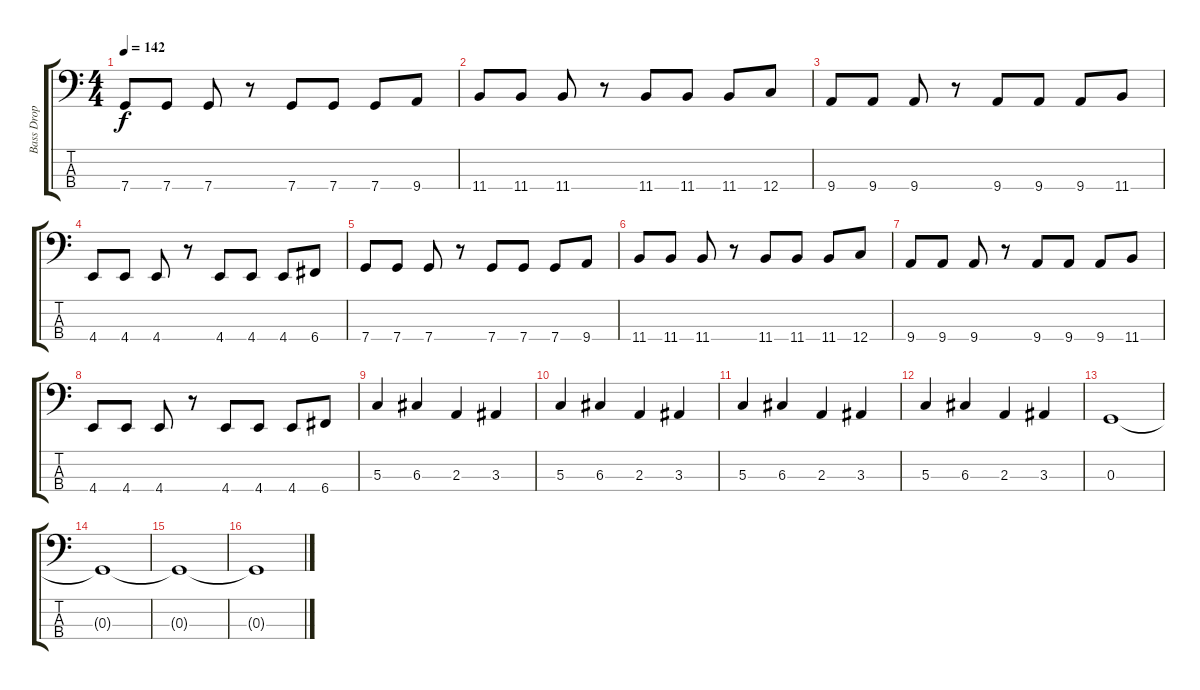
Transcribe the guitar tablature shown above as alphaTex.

\track ("Bass Drop C" "Bass Drop ") {instrument electricbasspick}
\staff {score tabs}
\tuning (F2 C2 G1 C1) {hide}
\ts (4 4)
\tempo 142
\clef f4
\ks c
7.4.8{dy f} 7.4.8 7.4.8 r.8 7.4.8 7.4.8 7.4.8 9.4.8 |
11.4.8 11.4.8 11.4.8 r.8 11.4.8 11.4.8 11.4.8 12.4.8 |
9.4.8 9.4.8 9.4.8 r.8 9.4.8 9.4.8 9.4.8 11.4.8 |
4.4.8 4.4.8 4.4.8 r.8 4.4.8 4.4.8 4.4.8 6.4.8 |
7.4.8 7.4.8 7.4.8 r.8 7.4.8 7.4.8 7.4.8 9.4.8 |
11.4.8 11.4.8 11.4.8 r.8 11.4.8 11.4.8 11.4.8 12.4.8 |
9.4.8 9.4.8 9.4.8 r.8 9.4.8 9.4.8 9.4.8 11.4.8 |
4.4.8 4.4.8 4.4.8 r.8 4.4.8 4.4.8 4.4.8 6.4.8 |
5.3.4 6.3.4 2.3.4 3.3.4 |
5.3.4 6.3.4 2.3.4 3.3.4 |
5.3.4 6.3.4 2.3.4 3.3.4 |
5.3.4 6.3.4 2.3.4 3.3.4 |
0.3.1 |
0.3{t}.1 |
0.3{t}.1 |
0.3{t}.1
